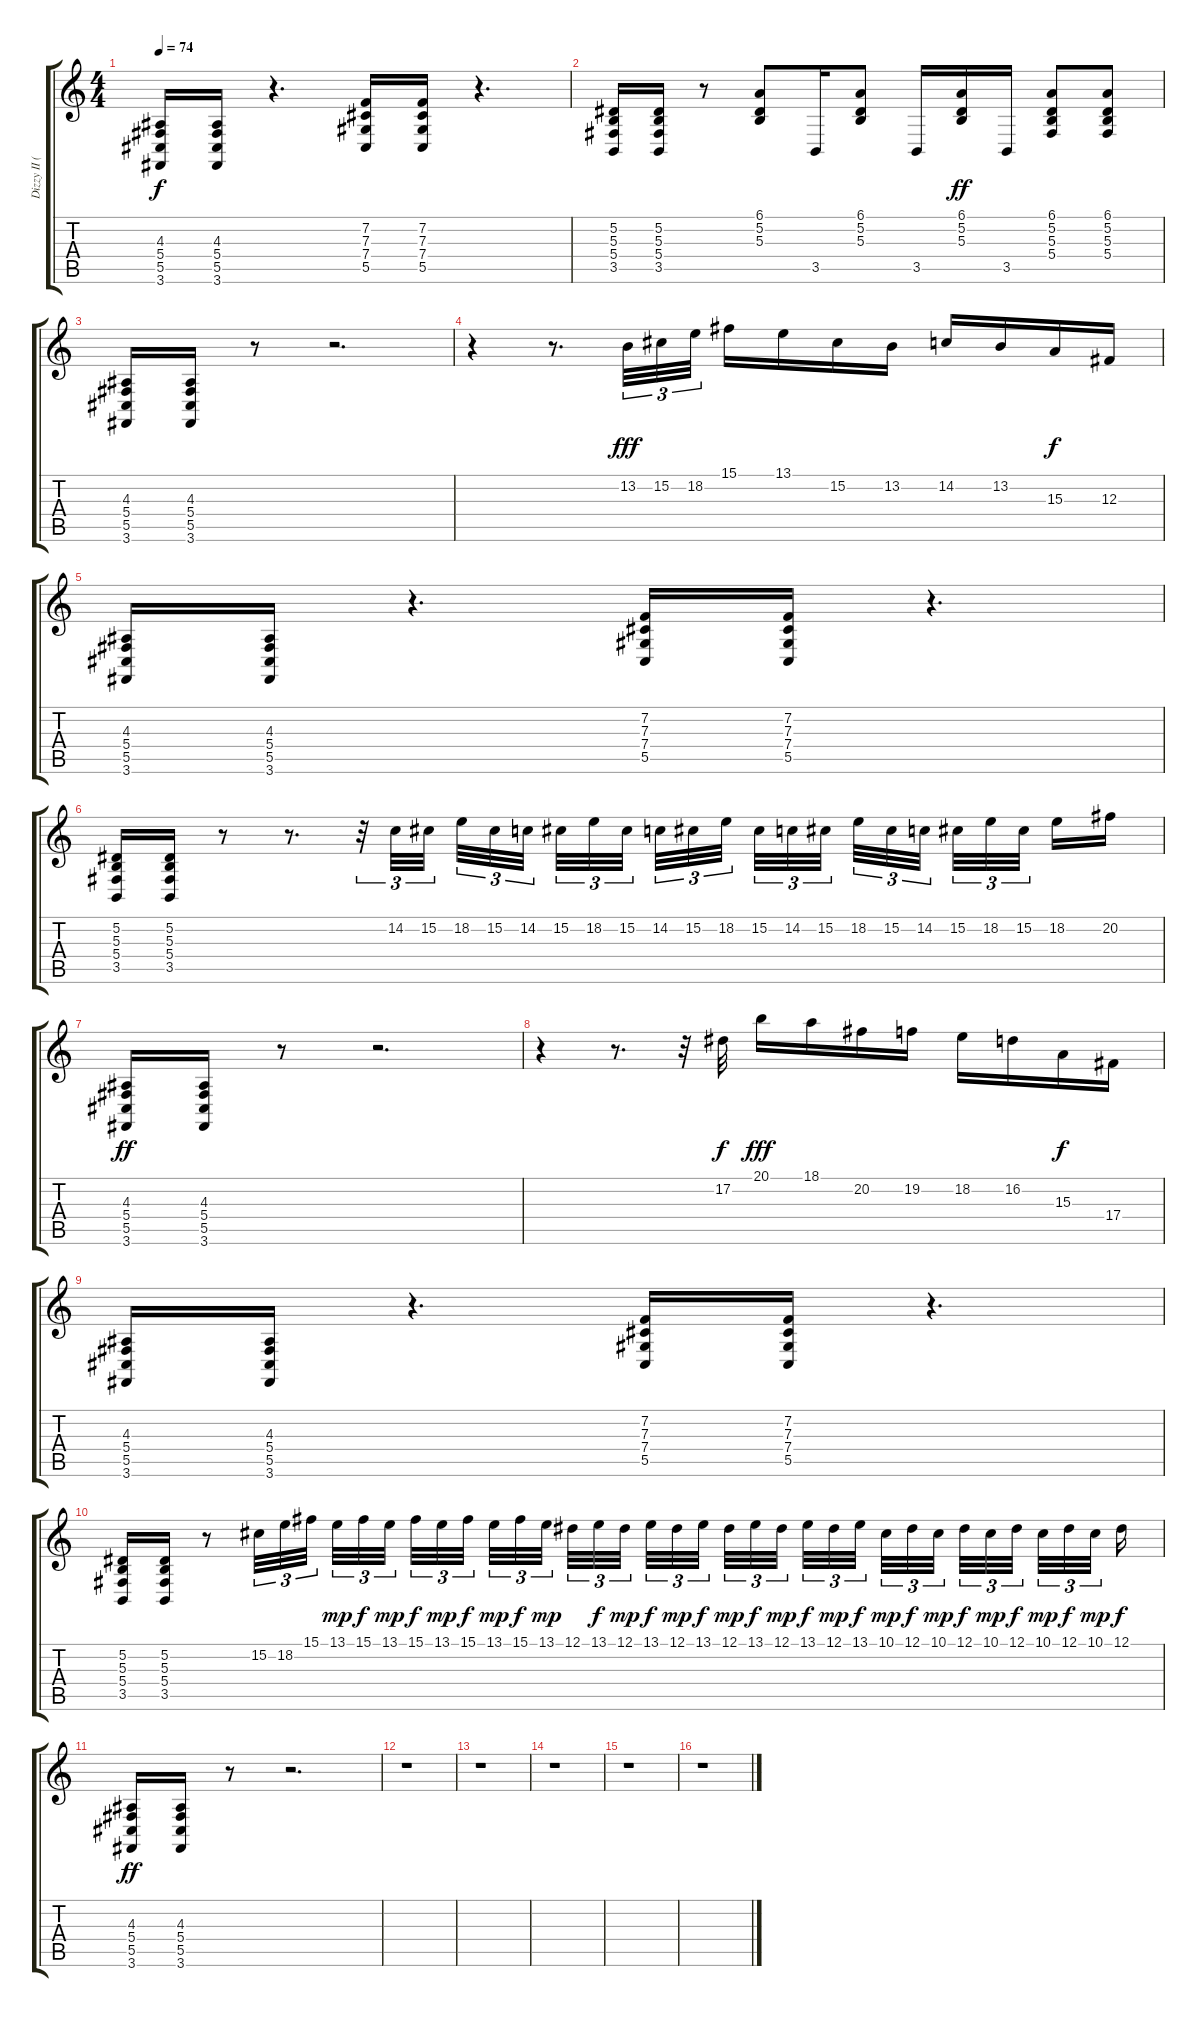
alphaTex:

\track ("Dizzy II (Piano)" "Dizzy II (") {instrument acousticgrandpiano}
\staff {score tabs}
\tuning (Eb4 Bb3 Gb3 Db3 Ab2 Eb2) {hide}
\ts (4 4)
\tempo 74
\clef g2
\ks c
(4.3 5.4 5.5 3.6).16{dy f} (4.3 5.4 5.5 3.6).16 r.4{d} (7.2 7.3 7.4 5.5).16 (7.2 7.3 7.4 5.5).16 r.4{d} |
(5.2 5.3 5.4 3.5).16 (5.2 5.3 5.4 3.5).16 r.8 (6.1 5.2 5.3).8 3.5.16 (6.1 5.2 5.3).8 3.5.16 (6.1 5.2 5.3).16{dy ff} 3.5.16 (6.1 5.2 5.3 5.4).8 (6.1 5.2 5.3 5.4).8 |
(4.3 5.4 5.5 3.6).16 (4.3 5.4 5.5 3.6).16 r.8 r.2{d} |
r.4 r.8{d} 13.2.32{tu (3 2) dy fff} 15.2.32{tu (3 2)} 18.2.32{tu (3 2)} 15.1.16 13.1.16 15.2.16 13.2.16 14.2.16 13.2.16 15.3.16{dy f} 12.3.16 |
(4.3 5.4 5.5 3.6).16 (4.3 5.4 5.5 3.6).16 r.4{d} (7.2 7.3 7.4 5.5).16 (7.2 7.3 7.4 5.5).16 r.4{d} |
(5.2 5.3 5.4 3.5).16 (5.2 5.3 5.4 3.5).16 r.8 r.8{d} r.32{tu (3 2)} 14.2.32{tu (3 2)} 15.2.32{tu (3 2)} 18.2.32{tu (3 2)} 15.2.32{tu (3 2)} 14.2.32{tu (3 2)} 15.2.32{tu (3 2)} 18.2.32{tu (3 2)} 15.2.32{tu (3 2)} 14.2.32{tu (3 2)} 15.2.32{tu (3 2)} 18.2.32{tu (3 2)} 15.2.32{tu (3 2)} 14.2.32{tu (3 2)} 15.2.32{tu (3 2)} 18.2.32{tu (3 2)} 15.2.32{tu (3 2)} 14.2.32{tu (3 2)} 15.2.32{tu (3 2)} 18.2.32{tu (3 2)} 15.2.32{tu (3 2)} 18.2.16 20.2.16 |
(4.3 5.4 5.5 3.6).16{dy ff} (4.3 5.4 5.5 3.6).16 r.8 r.2{d} |
r.4 r.8{d} r.32 17.2.32{dy f} 20.1.16{dy fff} 18.1.16 20.2.16 19.2.16 18.2.16 16.2.16 15.3.16{dy f} 17.4.16 |
(4.3 5.4 5.5 3.6).16 (4.3 5.4 5.5 3.6).16 r.4{d} (7.2 7.3 7.4 5.5).16 (7.2 7.3 7.4 5.5).16 r.4{d} |
(5.2 5.3 5.4 3.5).16 (5.2 5.3 5.4 3.5).16 r.8 15.2.32{tu (3 2)} 18.2.32{tu (3 2)} 15.1.32{tu (3 2)} 13.1.32{tu (3 2) dy mp} 15.1.32{tu (3 2) dy f} 13.1.32{tu (3 2) dy mp} 15.1.32{tu (3 2) dy f} 13.1.32{tu (3 2) dy mp} 15.1.32{tu (3 2) dy f} 13.1.32{tu (3 2) dy mp} 15.1.32{tu (3 2) dy f} 13.1.32{tu (3 2) dy mp} 12.1.32{tu (3 2)} 13.1.32{tu (3 2) dy f} 12.1.32{tu (3 2) dy mp} 13.1.32{tu (3 2) dy f} 12.1.32{tu (3 2) dy mp} 13.1.32{tu (3 2) dy f} 12.1.32{tu (3 2) dy mp} 13.1.32{tu (3 2) dy f} 12.1.32{tu (3 2) dy mp} 13.1.32{tu (3 2) dy f} 12.1.32{tu (3 2) dy mp} 13.1.32{tu (3 2) dy f} 10.1.32{tu (3 2) dy mp} 12.1.32{tu (3 2) dy f} 10.1.32{tu (3 2) dy mp} 12.1.32{tu (3 2) dy f} 10.1.32{tu (3 2) dy mp} 12.1.32{tu (3 2) dy f} 10.1.32{tu (3 2) dy mp} 12.1.32{tu (3 2) dy f} 10.1.32{tu (3 2) dy mp} 12.1.16{dy f} |
(4.3 5.4 5.5 3.6).16{dy ff} (4.3 5.4 5.5 3.6).16 r.8 r.2{d} |
r.1 |
r.1 |
r.1 |
r.1 |
r.1
